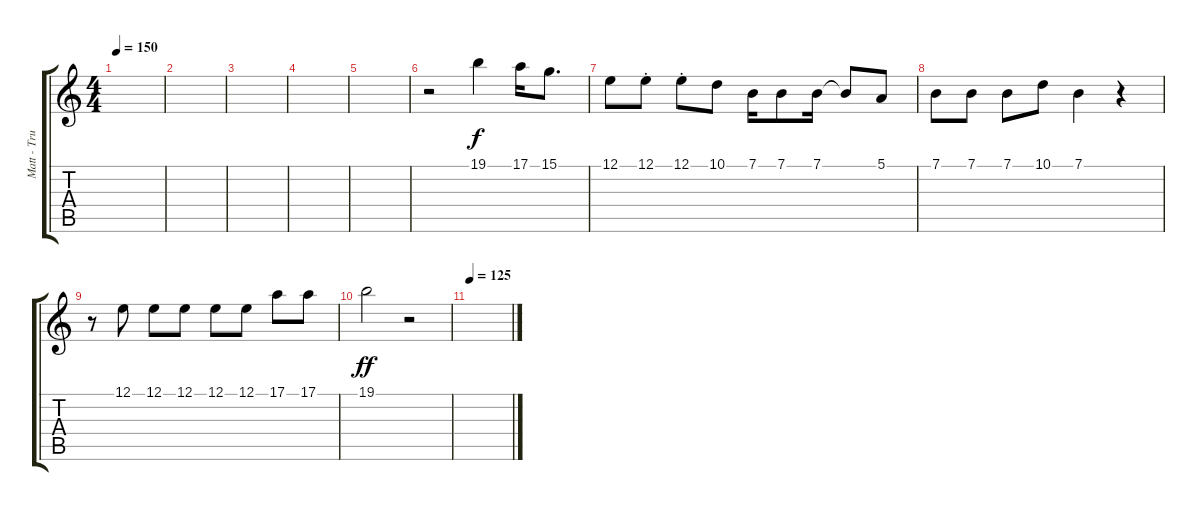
\track ("Matt - Trumpet" "Matt - Tru") {instrument trumpet}
\staff {score tabs}
\tuning (E4 B3 G3 D3 A2 E2) {hide}
\ts (4 4)
\tempo 150
\clef g2
\ks c
|
|
|
|
|
r.2 19.1.4 17.1.16 15.1.8{d} |
12.1.8 12.1{st}.8 12.1{st}.8 10.1.8 7.1.16 7.1.8 7.1.16 7.1{t}.8 5.1.8 |
7.1.8 7.1.8 7.1.8 10.1.8 7.1.4 r.4 |
r.8 12.1.8 12.1.8 12.1.8 12.1.8 12.1.8 17.1.8 17.1.8 |
19.1.2{dy ff} r.2 |
\tempo 125
